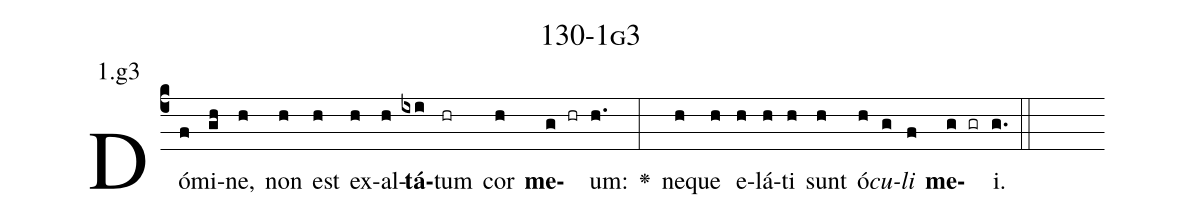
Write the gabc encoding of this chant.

name: 130-1g3;
annotation: 1.g3;
%%
(c4)Dó(f)mi(gh)ne,(h) non(h) est(h) ex(h)al(h)<b>tá</b>(ixi)tum(hr) cor(h) <b>me</b>(g hr)um:(h.) <v>\greheightstar</v>(:) ne(h)que(h) e(h)lá(h)ti(h) sunt(h) ó(h)<i>cu</i>(g)<i>li</i>(f) <b>me</b>(g gr)i.(g.) (::)


%E(h) u(h) o(g) u(f) a(g) e.(g.) (::)
